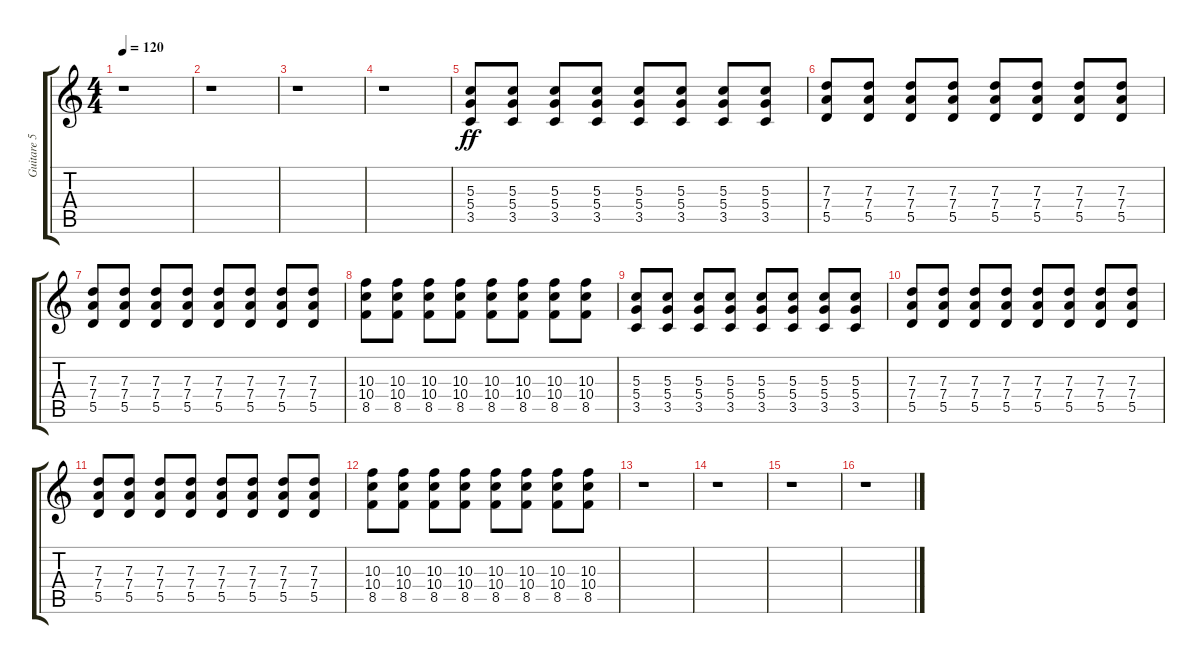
\track ("Guitare 5" "Guitare 5") {instrument acousticguitarnylon}
\staff {score tabs}
\tuning (E4 B3 G3 D3 A2 E2) {hide}
\ts (4 4)
\tempo 120
\clef g2
\ks c
r.1{dy ff} |
r.1 |
r.1 |
r.1 |
(5.3 5.4 3.5).8 (5.3 5.4 3.5).8 (5.3 5.4 3.5).8 (5.3 5.4 3.5).8 (5.3 5.4 3.5).8 (5.3 5.4 3.5).8 (5.3 5.4 3.5).8 (5.3 5.4 3.5).8 |
(7.3 7.4 5.5).8 (7.3 7.4 5.5).8 (7.3 7.4 5.5).8 (7.3 7.4 5.5).8 (7.3 7.4 5.5).8 (7.3 7.4 5.5).8 (7.3 7.4 5.5).8 (7.3 7.4 5.5).8 |
(7.3 7.4 5.5).8 (7.3 7.4 5.5).8 (7.3 7.4 5.5).8 (7.3 7.4 5.5).8 (7.3 7.4 5.5).8 (7.3 7.4 5.5).8 (7.3 7.4 5.5).8 (7.3 7.4 5.5).8 |
(10.3 10.4 8.5).8 (10.3 10.4 8.5).8 (10.3 10.4 8.5).8 (10.3 10.4 8.5).8 (10.3 10.4 8.5).8 (10.3 10.4 8.5).8 (10.3 10.4 8.5).8 (10.3 10.4 8.5).8 |
(5.3 5.4 3.5).8 (5.3 5.4 3.5).8 (5.3 5.4 3.5).8 (5.3 5.4 3.5).8 (5.3 5.4 3.5).8 (5.3 5.4 3.5).8 (5.3 5.4 3.5).8 (5.3 5.4 3.5).8 |
(7.3 7.4 5.5).8 (7.3 7.4 5.5).8 (7.3 7.4 5.5).8 (7.3 7.4 5.5).8 (7.3 7.4 5.5).8 (7.3 7.4 5.5).8 (7.3 7.4 5.5).8 (7.3 7.4 5.5).8 |
(7.3 7.4 5.5).8 (7.3 7.4 5.5).8 (7.3 7.4 5.5).8 (7.3 7.4 5.5).8 (7.3 7.4 5.5).8 (7.3 7.4 5.5).8 (7.3 7.4 5.5).8 (7.3 7.4 5.5).8 |
(10.3 10.4 8.5).8 (10.3 10.4 8.5).8 (10.3 10.4 8.5).8 (10.3 10.4 8.5).8 (10.3 10.4 8.5).8 (10.3 10.4 8.5).8 (10.3 10.4 8.5).8 (10.3 10.4 8.5).8 |
r.1 |
r.1 |
r.1 |
r.1
